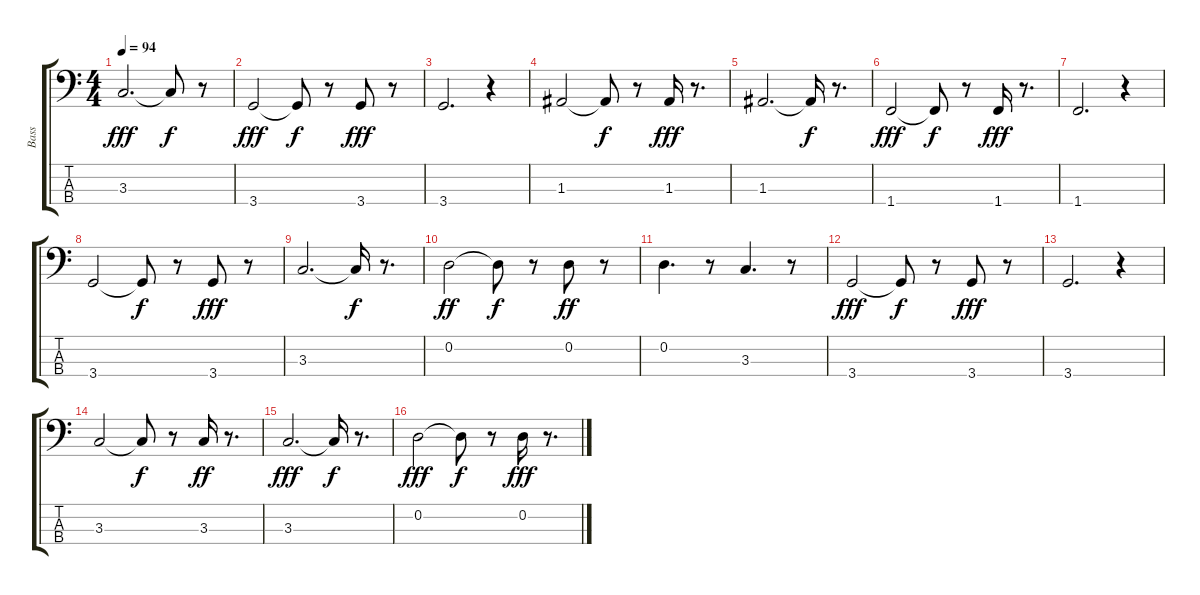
\track ("Bass                    " "Bass      ") {instrument electricbassfinger}
\staff {score tabs}
\tuning (G2 D2 A1 E1) {hide}
\ts (4 4)
\tempo 94
\clef f4
\ks c
3.3.2{d dy fff} 3.3{t}.8{dy f} r.8 |
3.4.2{dy fff} 3.4{t}.8{dy f} r.8 3.4.8{dy fff} r.8 |
3.4.2{d} r.4 |
1.3.2 1.3{t}.8{dy f} r.8 1.3.16{dy fff} r.8{d} |
1.3.2{d} 1.3{t}.16{dy f} r.8{d} |
1.4.2{dy fff} 1.4{t}.8{dy f} r.8 1.4.16{dy fff} r.8{d} |
1.4.2{d} r.4 |
3.4.2 3.4{t}.8{dy f} r.8 3.4.8{dy fff} r.8 |
3.3.2{d} 3.3{t}.16{dy f} r.8{d} |
0.2.2{dy ff} 0.2{t}.8{dy f} r.8 0.2.8{dy ff} r.8 |
0.2.4{d} r.8 3.3.4{d} r.8 |
3.4.2{dy fff} 3.4{t}.8{dy f} r.8 3.4.8{dy fff} r.8 |
3.4.2{d} r.4 |
3.3.2 3.3{t}.8{dy f} r.8 3.3.16{dy ff} r.8{d} |
3.3.2{d dy fff} 3.3{t}.16{dy f} r.8{d} |
0.2.2{dy fff} 0.2{t}.8{dy f} r.8 0.2.16{dy fff} r.8{d}
